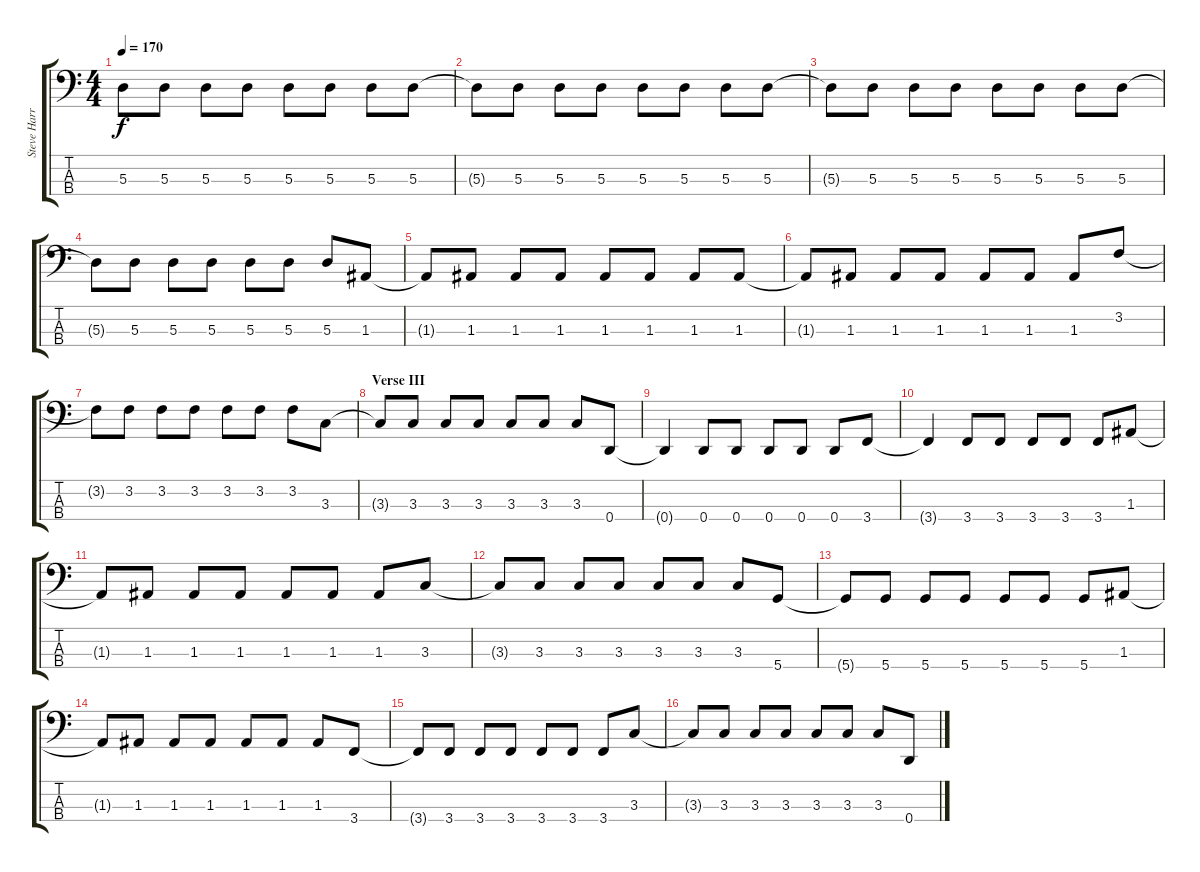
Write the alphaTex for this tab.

\track ("Steve Harris" "Steve Harr") {instrument electricbassfinger}
\staff {score tabs}
\tuning (G2 D2 A1 D1) {hide}
\ts (4 4)
\tempo 170
\clef f4
\ks c
5.3{t}.8{dy f} 5.3.8 5.3.8 5.3.8 5.3.8 5.3.8 5.3.8 5.3.8 |
5.3{t}.8 5.3.8 5.3.8 5.3.8 5.3.8 5.3.8 5.3.8 5.3.8 |
5.3{t}.8 5.3.8 5.3.8 5.3.8 5.3.8 5.3.8 5.3.8 5.3.8 |
5.3{t}.8 5.3.8 5.3.8 5.3.8 5.3.8 5.3.8 5.3.8 1.3.8 |
1.3{t}.8 1.3.8 1.3.8 1.3.8 1.3.8 1.3.8 1.3.8 1.3.8 |
1.3{t}.8 1.3.8 1.3.8 1.3.8 1.3.8 1.3.8 1.3.8 3.2.8 |
3.2{t}.8 3.2.8 3.2.8 3.2.8 3.2.8 3.2.8 3.2.8 3.3.8 |
\section ("" "Verse III")
3.3{t}.8 3.3.8 3.3.8 3.3.8 3.3.8 3.3.8 3.3.8 0.4.8 |
0.4{t}.4 0.4.8 0.4.8 0.4.8 0.4.8 0.4.8 3.4.8 |
3.4{t}.4 3.4.8 3.4.8 3.4.8 3.4.8 3.4.8 1.3.8 |
1.3{t}.8 1.3.8 1.3.8 1.3.8 1.3.8 1.3.8 1.3.8 3.3.8 |
3.3{t}.8 3.3.8 3.3.8 3.3.8 3.3.8 3.3.8 3.3.8 5.4.8 |
5.4{t}.8 5.4.8 5.4.8 5.4.8 5.4.8 5.4.8 5.4.8 1.3.8 |
1.3{t}.8 1.3.8 1.3.8 1.3.8 1.3.8 1.3.8 1.3.8 3.4.8 |
3.4{t}.8 3.4.8 3.4.8 3.4.8 3.4.8 3.4.8 3.4.8 3.3.8 |
3.3{t}.8 3.3.8 3.3.8 3.3.8 3.3.8 3.3.8 3.3.8 0.4.8
